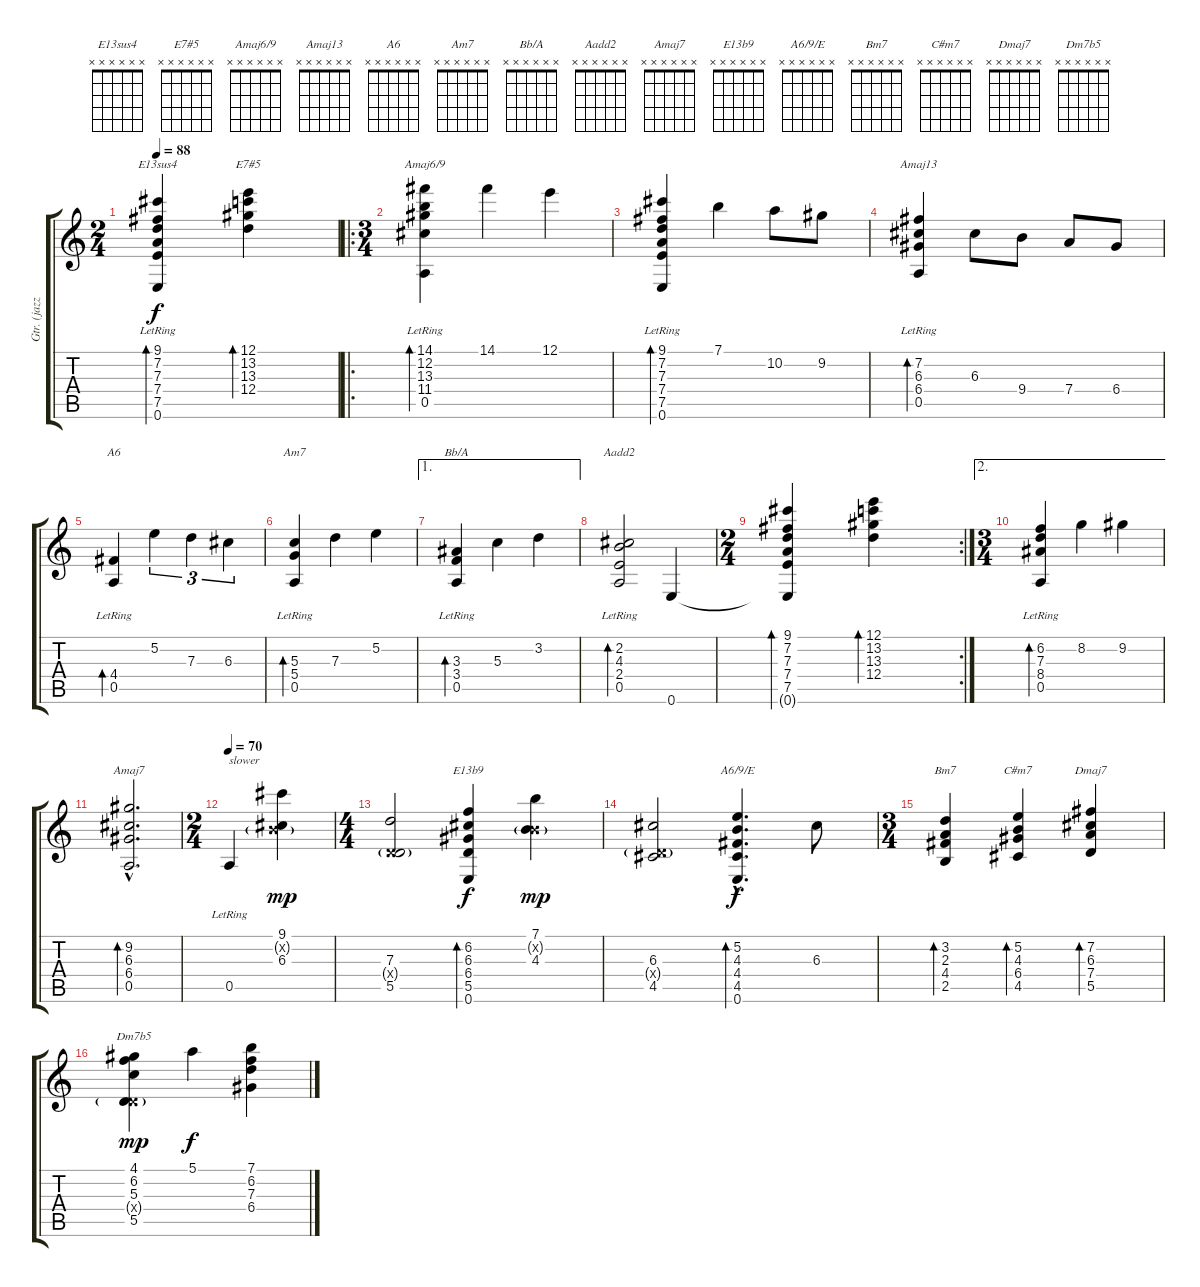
\track ("Gtr. (jazz)" "Gtr. (jazz") {instrument electricguitarjazz}
\staff {score tabs}
\tuning (E4 B3 G3 D3 A2 E2) {hide}
\chord ("E13sus4" x x x x x x) {firstfret 0}
\chord ("E7#5" x x x x x x) {firstfret 0}
\chord ("Amaj6/9" x x x x x x) {firstfret 0}
\chord ("Amaj13" x x x x x x) {firstfret 0}
\chord ("A6" x x x x x x) {firstfret 0}
\chord ("Am7" x x x x x x) {firstfret 0}
\chord ("Bb/A" x x x x x x) {firstfret 0}
\chord ("Aadd2" x x x x x x) {firstfret 0}
\chord ("Amaj7" x x x x x x) {firstfret 0}
\chord ("E13b9" x x x x x x) {firstfret 0}
\chord ("A6/9/E" x x x x x x) {firstfret 0}
\chord ("Bm7" x x x x x x) {firstfret 0}
\chord ("C#m7" x x x x x x) {firstfret 0}
\chord ("Dmaj7" x x x x x x) {firstfret 0}
\chord ("Dm7b5" x x x x x x) {firstfret 0}
\ts (2 4)
\tempo 88
\clef g2
\ks c
(9.1 7.2 7.3 7.4 7.5 0.6{lr}).4{bd 60 ch "E13sus4" dy f} (12.1 13.2 13.3 12.4).4{bd 60 ch "E7#5"} |
\ro
\ts (3 4)
(14.1 12.2{lr} 13.3{lr} 11.4{lr} 0.5{lr}).4{bd 60 ch "Amaj6/9"} 14.1.4 12.1.4 |
(9.1 7.2{lr} 7.3{lr} 7.4{lr} 7.5 0.6{lr}).4{bd 60} 7.1.4 10.2.8 9.2.8 |
(7.2{lr} 6.3 6.4{lr} 0.5{lr}).4{bd 60 ch "Amaj13"} 6.3.8 9.4.8 7.4.8 6.4.8 |
(4.4{lr} 0.5{lr}).4{bd 60 ch "A6"} 5.2.4{tu (3 2)} 7.3.4{tu (3 2)} 6.3.4{tu (3 2)} |
(5.3 5.4{lr} 0.5{lr}).4{bd 60 ch "Am7"} 7.3.4 5.2.4 |
\ae 1
(3.3 3.4{lr} 0.5{lr}).4{bd 60 ch "Bb/A"} 5.3.4 3.2.4 |
(2.2{lr} 4.3{lr} 2.4{lr} 0.5).2{bd 60 ch "Aadd2"} 0.6.4 |
\rc 2
\ts (2 4)
(9.1 7.2 7.3 7.4 7.5 0.6{t}).4{bd 60} (12.1 13.2 13.3 12.4).4{bd 60} |
\ae 2
\ts (3 4)
(6.2 7.3{lr} 8.4{lr} 0.5{lr}).4{bd 60} 8.2.4 9.2.4 |
(9.2{hac} 6.3{hac} 6.4{hac} 0.5{hac}).2{d bd 60 ch "Amaj7"} |
\ts (2 4)
\tempo 70
0.5{lr}.4{txt "slower"} (9.1 0.2{g x} 6.3).4{dy mp} |
\ts (4 4)
(7.3 0.4{g x} 5.5).2 (6.2 6.3 6.4 5.5 0.6).4{bd 60 ch "E13b9" dy f} (7.1 0.2{g x} 4.3).4{dy mp} |
(6.3 0.4{g x} 4.5).2 (5.2{hac} 4.3{hac} 4.4{hac} 4.5{hac} 0.6{hac}).4{d bd 60 ch "A6/9/E" dy f} 6.3.8 |
\ts (3 4)
(3.2 2.3 4.4 2.5).4{bd 60 ch "Bm7"} (5.2 4.3 6.4 4.5).4{bd 60 ch "C#m7"} (7.2 6.3 7.4 5.5).4{bd 60 ch "Dmaj7"} |
(4.1 6.2 5.3 0.4{g x} 5.5).4{ch "Dm7b5" dy mp} 5.1.4{dy f} (7.1 6.2 7.3 6.4).4
